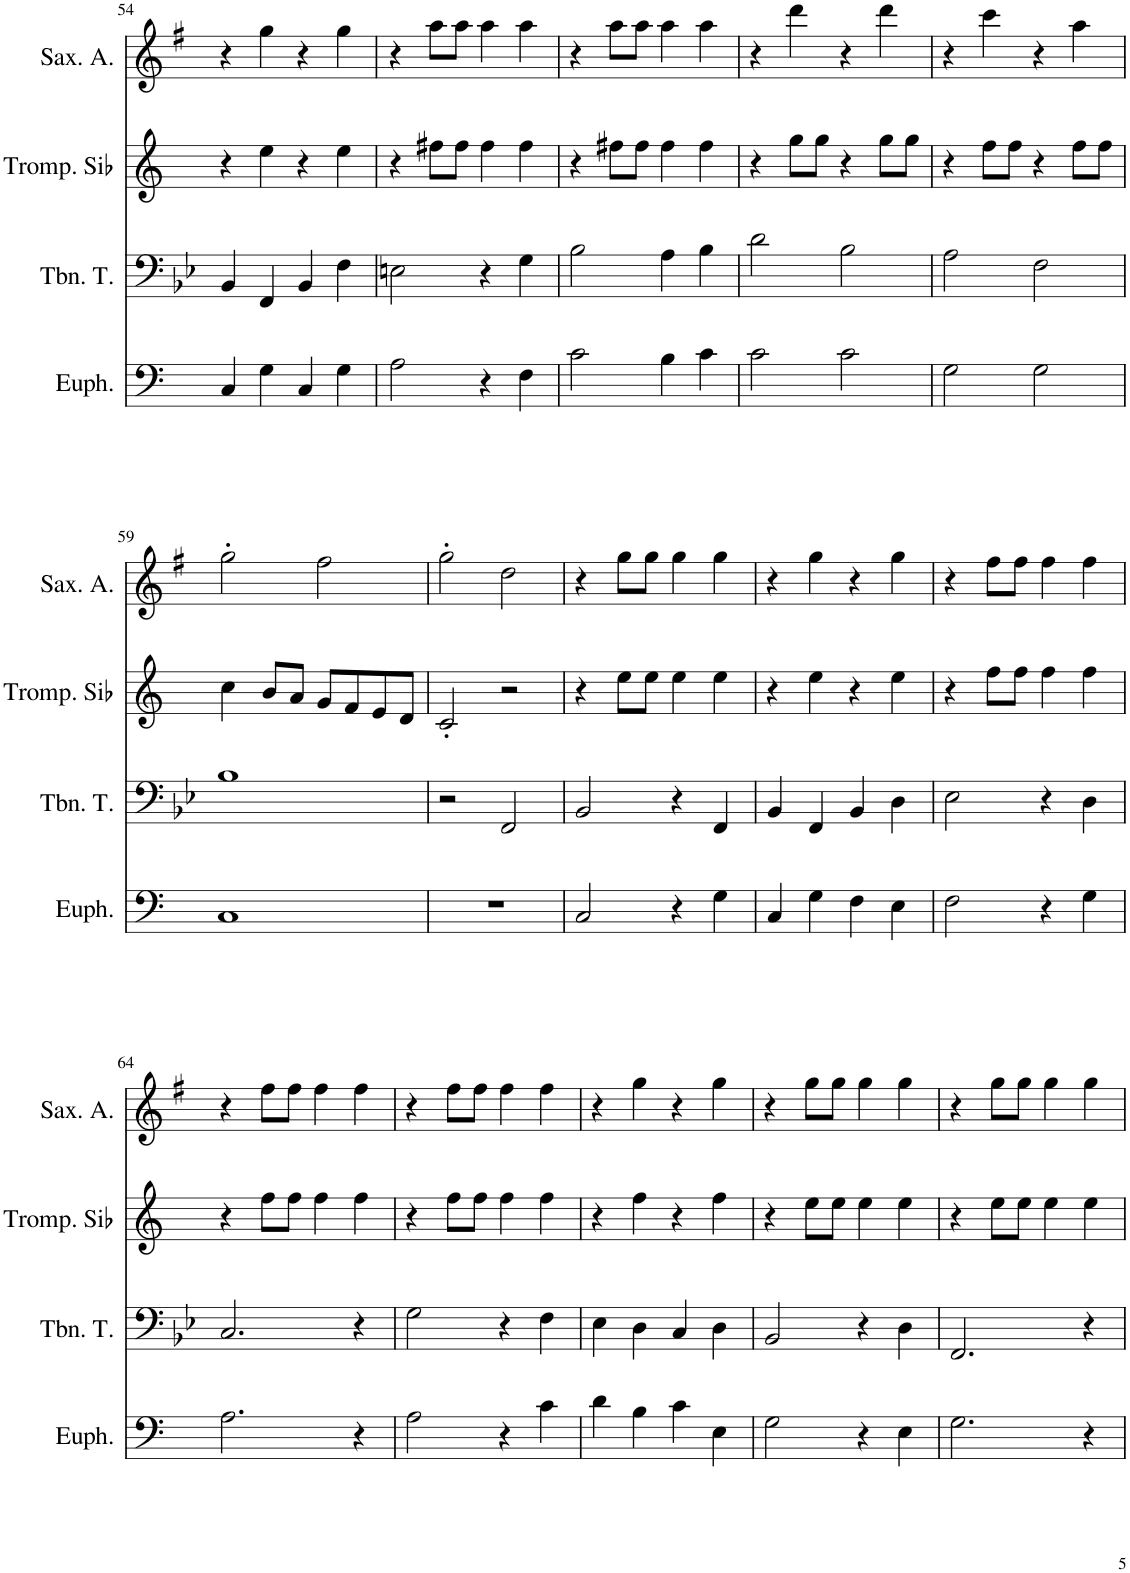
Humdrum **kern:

**kern	**kern	**kern	**kern
*part4	*part3	*part2	*part1
*staff4	*staff3	*staff2	*staff1
*I"Euphonium si b / suba	*I"Trombone Ténor	*I"Trompette en Sib	*I"Saxophone Alto
*I'Euph.	*I'Tbn. T.	*I'Tromp. Sib	*I'Sax. A.
!!LO:PB:g=z
*clefF4	*clefF4	*clefG2	*clefG2
*Trd1c2	*	*Trd1c2	*Trd5c9
*k[]	*k[b-e-]	*k[]	*k[f#]
*M2/2	*M2/2	*M2/2	*M2/2
=54	=54	=54	=54
4C/	4BB-/	4r	4r
4G\	4FF/	4ee\	4gg\
4C/	4BB-/	4r	4r
4G\	4F\	4ee\	4gg\
=55	=55	=55	=55
2A\	2En\	4r	4r
.	.	8ff#X\L	8aa\L
.	.	8ff#\J	8aa\J
4r	4r	4ff#\	4aa\
4F\	4G\	4ff#\	4aa\
=56	=56	=56	=56
2c\	2B-\	4r	4r
.	.	8ff#X\L	8aa\L
.	.	8ff#\J	8aa\J
4B\	4A\	4ff#\	4aa\
4c\	4B-\	4ff#\	4aa\
=57	=57	=57	=57
2c\	2d\	4r	4r
.	.	8gg\L	4ddd\
.	.	8gg\J	.
2c\	2B-\	4r	4r
.	.	8gg\L	4ddd\
.	.	8gg\J	.
=58	=58	=58	=58
2G\	2A\	4r	4r
.	.	8ff\L	4ccc\
.	.	8ff\J	.
2G\	2F\	4r	4r
.	.	8ff\L	4aa\
.	.	8ff\J	.
!!LO:LB:g=z
=59	=59	=59	=59
1C	1B-	4cc\	2gg'\
.	.	8b/L	.
.	.	8a/J	.
.	.	8g/L	2ff#\
.	.	8f/	.
.	.	8e/	.
.	.	8d/J	.
=60	=60	=60	=60
1r	2r	2c'/	2gg'\
.	2FF/	2r	2dd\
=61	=61	=61	=61
2C/	2BB-/	4r	4r
.	.	8ee\L	8gg\L
.	.	8ee\J	8gg\J
4r	4r	4ee\	4gg\
4G\	4FF/	4ee\	4gg\
=62	=62	=62	=62
4C/	4BB-/	4r	4r
4G\	4FF/	4ee\	4gg\
4F\	4BB-/	4r	4r
4E\	4D\	4ee\	4gg\
=63	=63	=63	=63
2F\	2E-\	4r	4r
.	.	8ff\L	8ff#\L
.	.	8ff\J	8ff#\J
4r	4r	4ff\	4ff#\
4G\	4D\	4ff\	4ff#\
!!LO:LB:g=z
=64	=64	=64	=64
2.A\	2.C/	4r	4r
.	.	8ff\L	8ff#\L
.	.	8ff\J	8ff#\J
.	.	4ff\	4ff#\
4r	4r	4ff\	4ff#\
=65	=65	=65	=65
2A\	2G\	4r	4r
.	.	8ff\L	8ff#\L
.	.	8ff\J	8ff#\J
4r	4r	4ff\	4ff#\
4c\	4F\	4ff\	4ff#\
=66	=66	=66	=66
4d\	4E-\	4r	4r
4B\	4D\	4ff\	4gg\
4c\	4C/	4r	4r
4E\	4D\	4ff\	4gg\
=67	=67	=67	=67
2G\	2BB-/	4r	4r
.	.	8ee\L	8gg\L
.	.	8ee\J	8gg\J
4r	4r	4ee\	4gg\
4E\	4D\	4ee\	4gg\
=68	=68	=68	=68
2.G\	2.FF/	4r	4r
.	.	8ee\L	8gg\L
.	.	8ee\J	8gg\J
.	.	4ee\	4gg\
4r	4r	4ee\	4gg\
=	=	=	=
*-	*-	*-	*-
